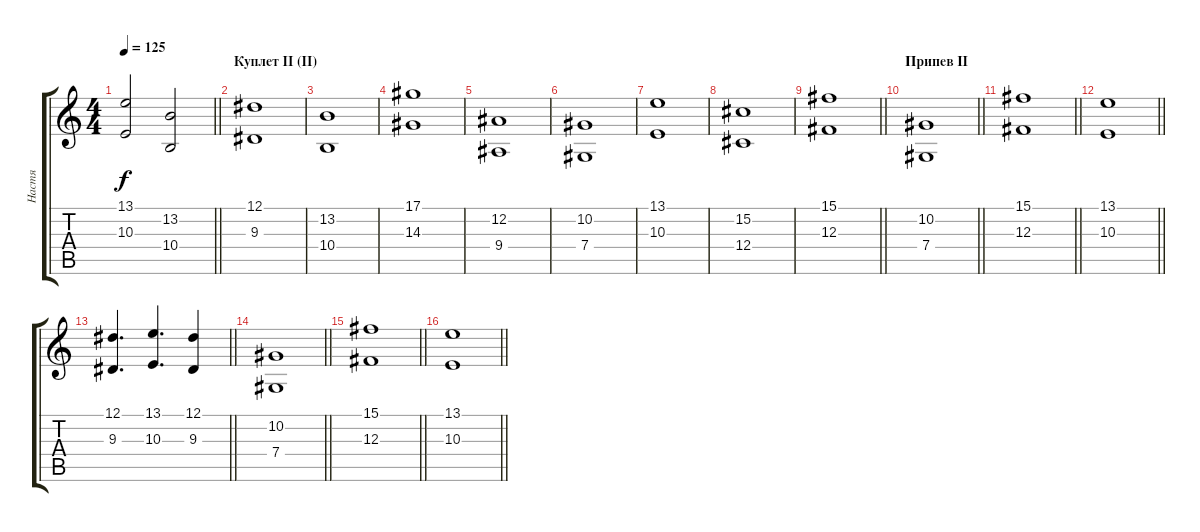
\track ("Настя" "Настя") {instrument synthstrings2}
\staff {score tabs}
\tuning (Eb4 Bb3 Gb3 Db3 Ab2 Eb2) {hide}
\ts (4 4)
\tempo 125
\clef g2
\barLineRight lightlight
\ks c
(13.1 10.3).2{dy f} (13.2 10.4).2 |
\section ("" "Куплет II (II)")
(12.1 9.3).1 |
(13.2 10.4).1 |
(17.1 14.3).1 |
(12.2 9.4).1 |
(10.2 7.4).1 |
(13.1 10.3).1 |
(15.2 12.4).1 |
\barLineRight lightlight
(15.1 12.3).1 |
\section ("" "Припев II")
\barLineRight lightlight
(10.2 7.4).1 |
\barLineRight lightlight
(15.1 12.3).1 |
\barLineRight lightlight
(13.1 10.3).1 |
\barLineRight lightlight
(12.1 9.3).4{d} (13.1 10.3).4{d} (12.1 9.3).4 |
\barLineRight lightlight
(10.2 7.4).1 |
\barLineRight lightlight
(15.1 12.3).1 |
\barLineRight lightlight
(13.1 10.3).1
